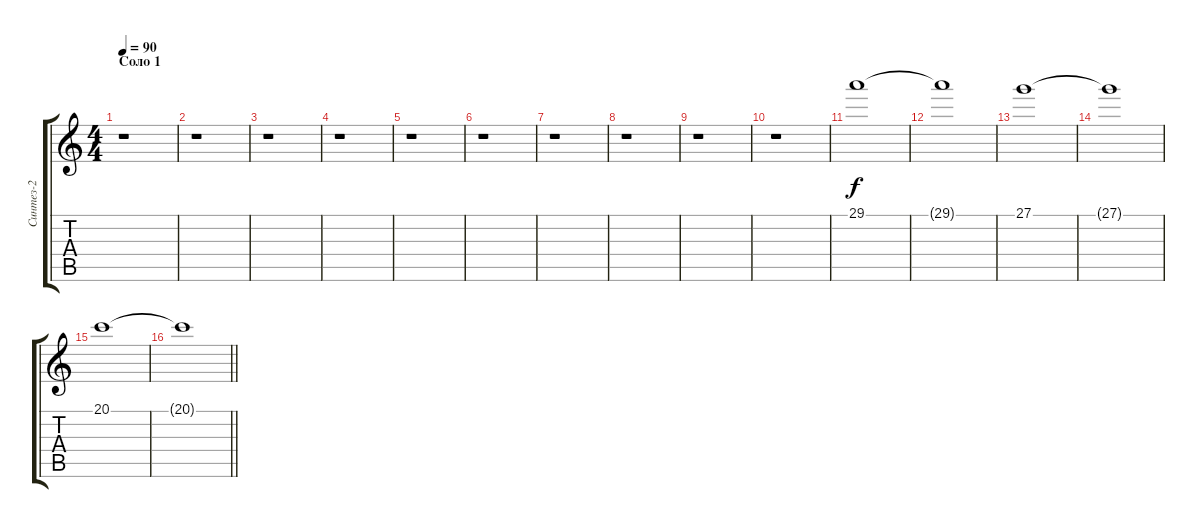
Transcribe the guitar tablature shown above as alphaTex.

\track ("Синтез-2" "Синтез-2") {instrument synthstrings1}
\staff {score tabs}
\tuning (E4 B3 G3 D3 A2 E2) {hide}
\ts (4 4)
\section ("" "Соло 1")
\tempo 90
\clef g2
\ks c
r.1{dy f} |
r.1 |
r.1 |
r.1 |
r.1 |
r.1 |
r.1 |
r.1 |
r.1 |
r.1 |
29.1.1 |
29.1{t}.1 |
27.1.1 |
27.1{t}.1 |
20.1.1 |
\barLineRight lightlight
20.1{t}.1
